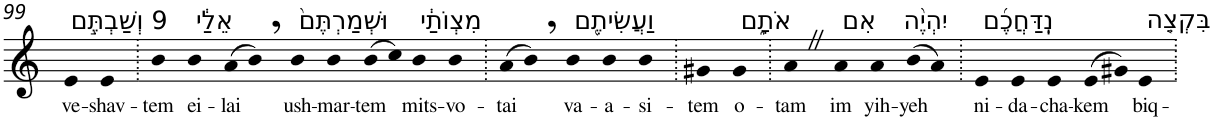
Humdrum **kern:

**kern	**text
*part1	*part1
*staff1	*staff1
*I"Piano	*
*I'Pno	*
!!LO:PB:g=z
*clefG2	*
*k[]	*
=99	=99
!LO:TX:a:t=9 וְשַׁבְתֶּ֣ם	!
!	!LO:LY:b
4e	ve-
!	!LO:LY:b
4e	-shav-
=100.	=100.
!	!LO:LY:b
4b	-tem
!LO:TX:a:t=אֵלַ֔י	!
!	!LO:LY:b
4b	ei-
!	!LO:LY:b
(>8a	-lai
8b,)	.
!LO:TX:a:t=וּשְׁמַרְתֶּם֙	!
!	!LO:LY:b
4b	ush-
!	!LO:LY:b
4b	-mar-
!	!LO:LY:b
(>8b	-tem
8cc)	.
!LO:TX:a:t=מִצְוֺתַ֔י	!
!	!LO:LY:b
4b	mits-
!	!LO:LY:b
4b	-vo-
=101.	=101.
!	!LO:LY:b
(>8a	-tai
8b,)	.
!LO:TX:a:t=וַעֲשִׂיתֶ֖ם	!
!	!LO:LY:b
4b	va-
!	!LO:LY:b
4b	-a-
!	!LO:LY:b
4b	-si-
=102.	=102.
!	!LO:LY:b
4g#X	-tem
!LO:TX:a:t=אֹתָ֑ם	!
!	!LO:LY:b
4g#	o-
=103.	=103.
!	!LO:LY:b
4aZ	-tam
!LO:TX:a:t=אִם	!
!	!LO:LY:b
4a	im
!LO:TX:a:t=יִהְיֶ֨ה	!
!	!LO:LY:b
4a	yih-
!	!LO:LY:b
(>8b	-yeh
8a)	.
=104.	=104.
!LO:TX:a:t=נִֽדַּחֲכֶ֜ם	!
!	!LO:LY:b
4e	ni-
!	!LO:LY:b
4e	-da-
!	!LO:LY:b
4e	-cha-
!	!LO:LY:b
(>8e	-kem
8g#X)	.
!LO:TX:a:t=בִּקְצֵ֤ה	!
!	!LO:LY:b
4e	biq-
=.	=.
*-	*-
